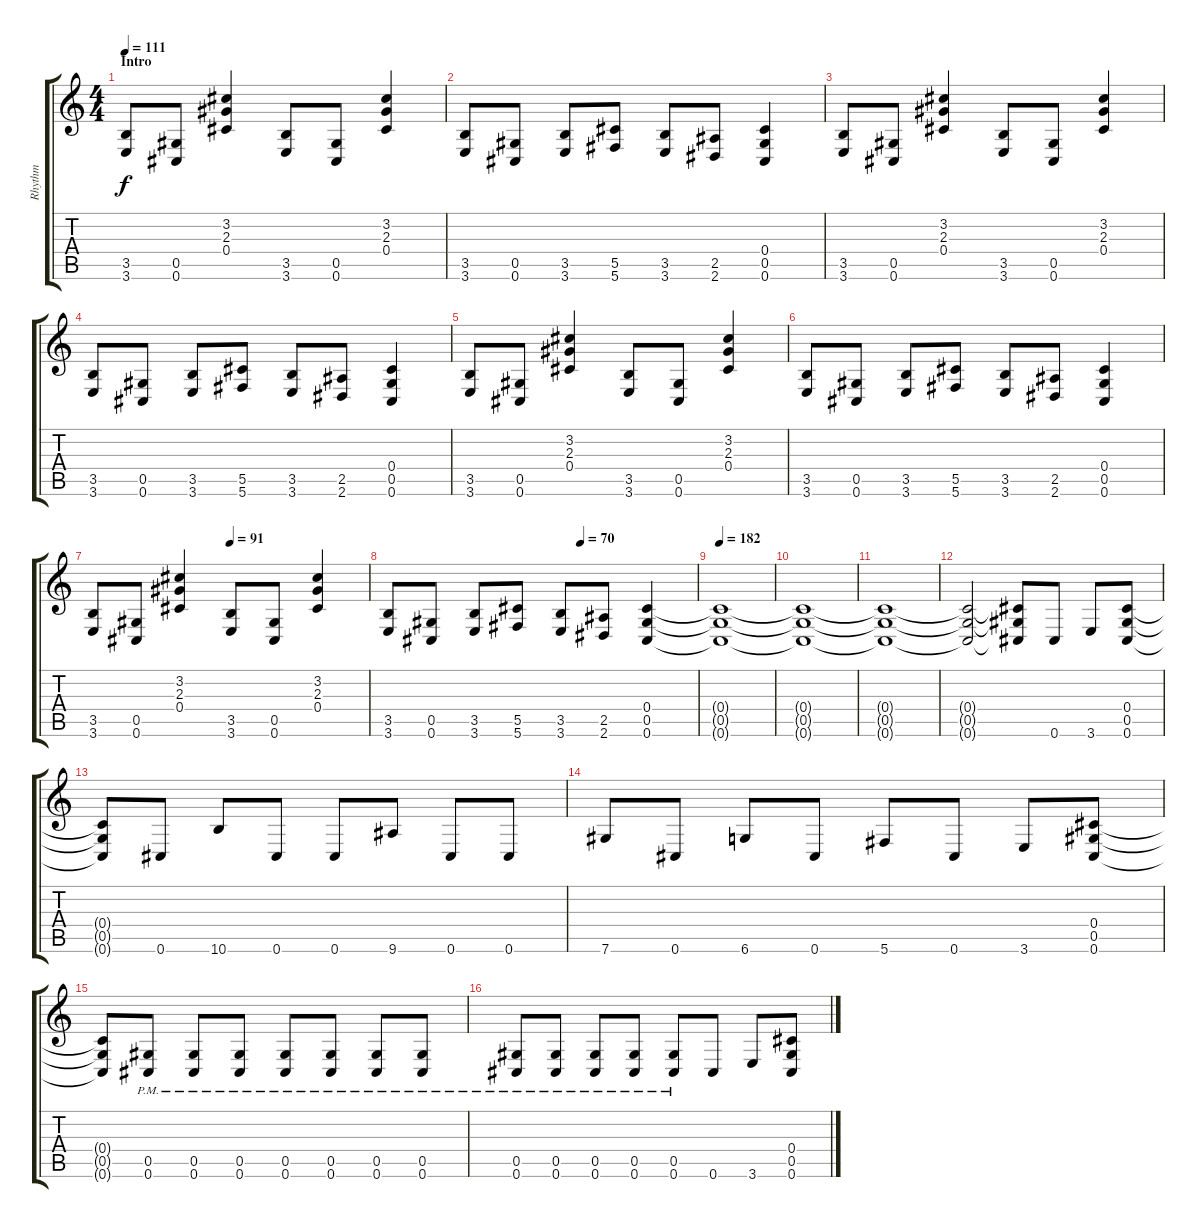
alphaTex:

\track ("Rhythm" "Rhythm") {instrument distortionguitar}
\staff {score tabs}
\tuning (Eb4 Bb3 Gb3 Db3 Ab2 Db2) {hide}
\ts (4 4)
\section ("" "Intro")
\tempo 111
\clef g2
\ks c
(3.5 3.6).8{dy f instrument distortionguitar} (0.5 0.6).8 (3.2 2.3 0.4).4 (3.5 3.6).8 (0.5 0.6).8 (3.2 2.3 0.4).4 |
(3.5 3.6).8 (0.5 0.6).8 (3.5 3.6).8 (5.5 5.6).8 (3.5 3.6).8 (2.5 2.6).8 (0.4 0.5 0.6).4 |
(3.5 3.6).8 (0.5 0.6).8 (3.2 2.3 0.4).4 (3.5 3.6).8 (0.5 0.6).8 (3.2 2.3 0.4).4 |
(3.5 3.6).8 (0.5 0.6).8 (3.5 3.6).8 (5.5 5.6).8 (3.5 3.6).8 (2.5 2.6).8 (0.4 0.5 0.6).4 |
(3.5 3.6).8 (0.5 0.6).8 (3.2 2.3 0.4).4 (3.5 3.6).8 (0.5 0.6).8 (3.2 2.3 0.4).4 |
(3.5 3.6).8 (0.5 0.6).8 (3.5 3.6).8 (5.5 5.6).8 (3.5 3.6).8 (2.5 2.6).8 (0.4 0.5 0.6).4 |
\tempo (91 0.5)
(3.5 3.6).8 (0.5 0.6).8 (3.2 2.3 0.4).4 (3.5 3.6).8 (0.5 0.6).8 (3.2 2.3 0.4).4 |
\tempo (70 0.625)
(3.5 3.6).8 (0.5 0.6).8 (3.5 3.6).8 (5.5 5.6).8 (3.5 3.6).8 (2.5 2.6).8 (0.4 0.5 0.6).4 |
\tempo 182
(0.4{t} 0.5{t} 0.6{t}).1 |
(0.4{t} 0.5{t} 0.6{t}).1 |
(0.4{t} 0.5{t} 0.6{t}).1 |
(0.4{t} 0.5{t} 0.6{t}).2 (0.4{t} 0.5{t} 0.6{t}).8 0.6.8 3.6.8 (0.4 0.5 0.6).8 |
(0.4{t} 0.5{t} 0.6{t}).8 0.6.8 10.6.8 0.6.8 0.6.8 9.6.8 0.6.8 0.6.8 |
7.6.8 0.6.8 6.6.8 0.6.8 5.6.8 0.6.8 3.6.8 (0.4 0.5 0.6).8 |
(0.4{t} 0.5{t} 0.6{t}).8 (0.5{pm} 0.6{pm}).8 (0.5{pm} 0.6{pm}).8 (0.5{pm} 0.6{pm}).8 (0.5{pm} 0.6{pm}).8 (0.5{pm} 0.6{pm}).8 (0.5{pm} 0.6{pm}).8 (0.5{pm} 0.6{pm}).8 |
(0.5{pm} 0.6{pm}).8 (0.5{pm} 0.6{pm}).8 (0.5{pm} 0.6{pm}).8 (0.5{pm} 0.6{pm}).8 (0.5{pm} 0.6{pm}).8 0.6.8 3.6.8 (0.4 0.5 0.6).8
